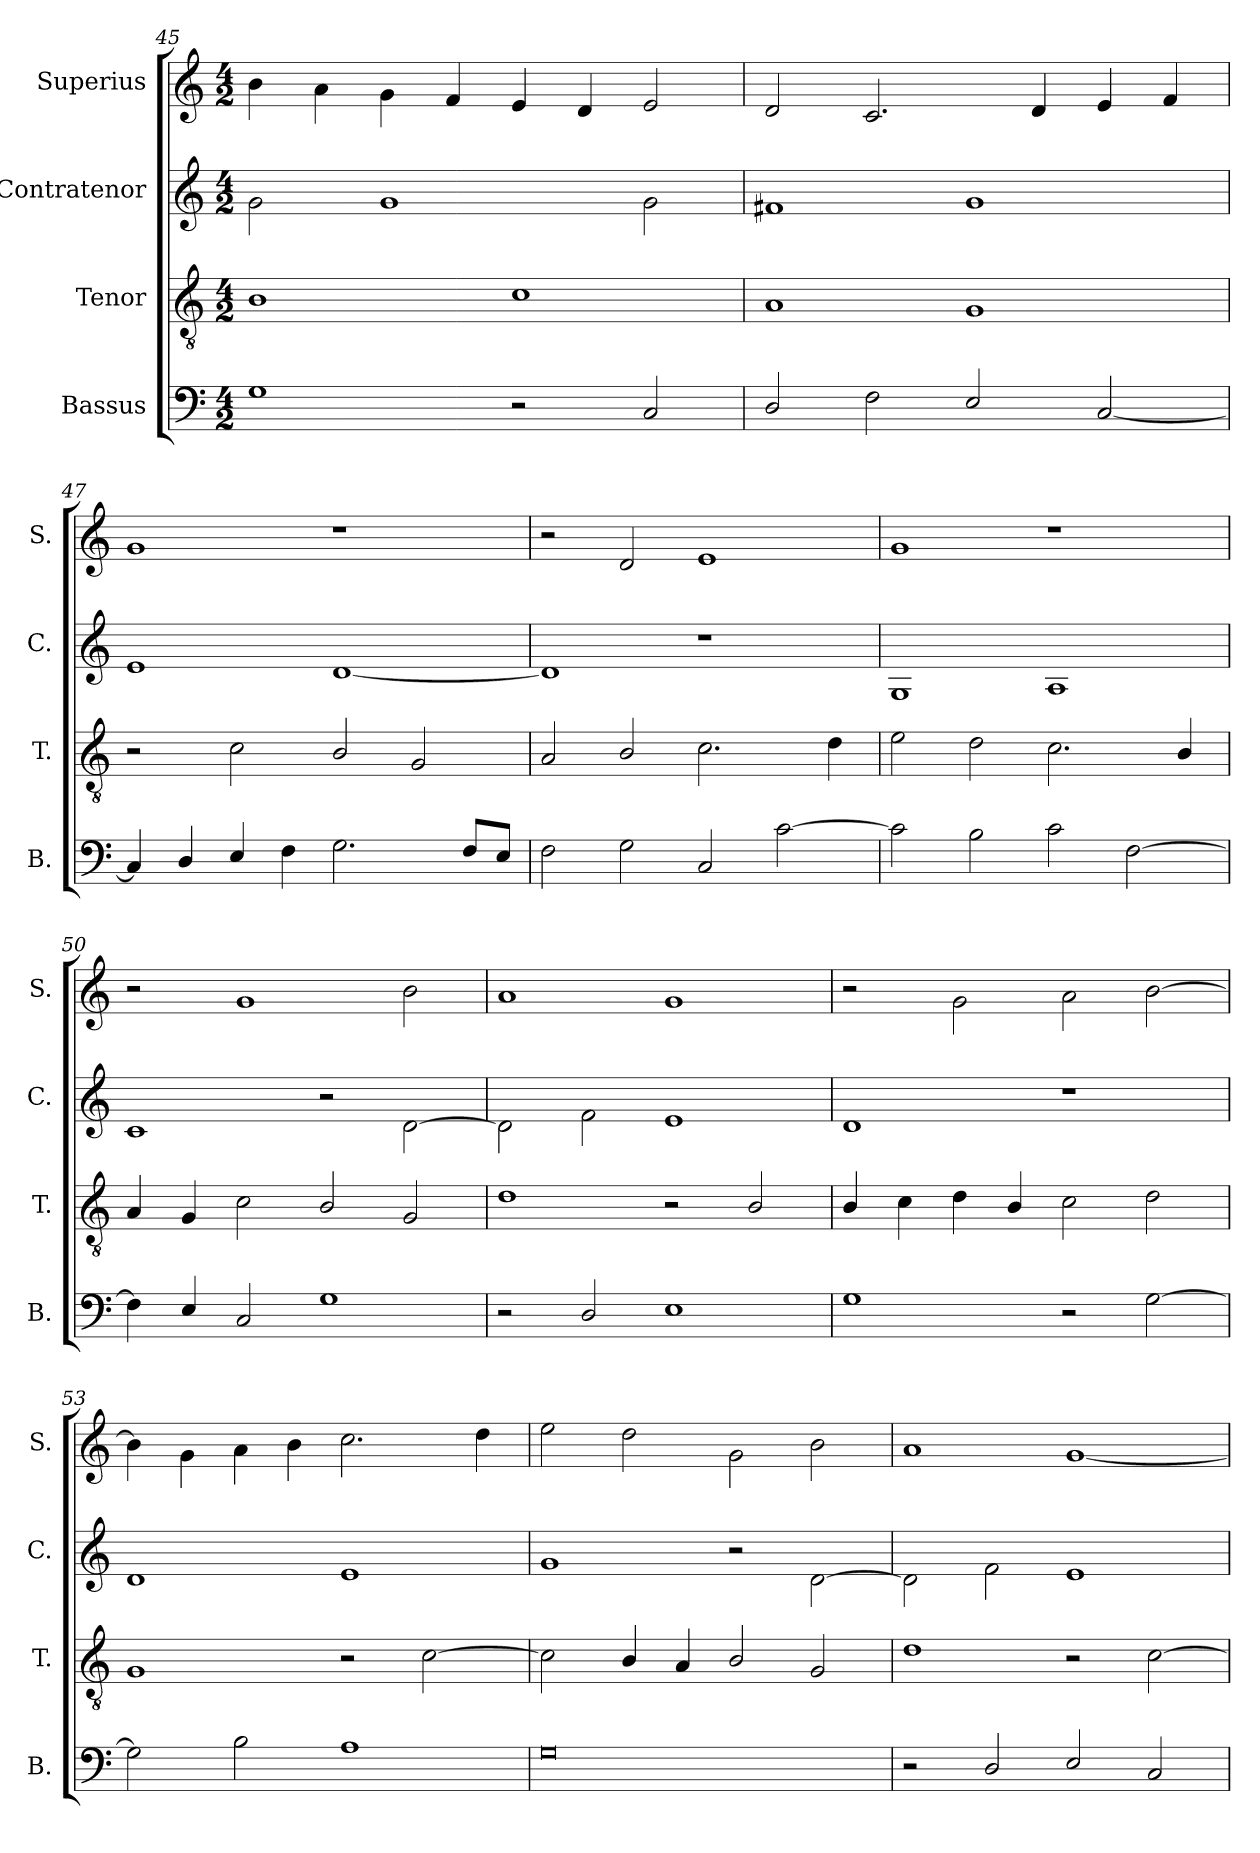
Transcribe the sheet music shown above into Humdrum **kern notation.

**kern	**kern	**kern	**kern
*part4	*part3	*part2	*part1
*staff4	*staff3	*staff2	*staff1
*I"Bassus	*I"Tenor	*I"Contratenor	*I"Superius
*I'B.	*I'T.	*I'C.	*I'S.
*clefF4	*clefGv2	*clefG2	*clefG2
*k[]	*k[]	*k[]	*k[]
*M4/2	*M4/2	*M4/2	*M4/2
=45	=45	=45	=45
1G	1B	2g\	4b\
.	.	.	4a\
.	.	1g	4g\
.	.	.	4f/
2r	1c	.	4e/
.	.	.	4d/
2C/	.	2g\	2e/
=46	=46	=46	=46
2D/	1A	1f#X	2d/
2F\	.	.	2.c/
2E/	1G	1g	.
.	.	.	4d/
[2C/	.	.	4e/
.	.	.	4f/
=47	=47	=47	=47
4C/]	2r	1e	1g
4D/	.	.	.
4E/	2c\	.	.
4F\	.	.	.
2.G\	2B/	[1d	1r
.	2G/	.	.
8F/L	.	.	.
8E/J	.	.	.
=48	=48	=48	=48
2F\	2A/	1d]	2r
2G\	2B/	.	2d/
2C/	2.c\	1r	1e
[2c\	.	.	.
.	4d\	.	.
=49	=49	=49	=49
2c\]	2e\	1G	1g
2B\	2d\	.	.
2c\	2.c\	1A	1r
[2F\	.	.	.
.	4B/	.	.
!!LO:LB:g=z
=50	=50	=50	=50
4F\]	4A/	1c	2r
4E/	4G/	.	.
2C/	2c\	.	1g
1G	2B/	2r	.
.	2G/	[2d\	2b\
=51	=51	=51	=51
2r	1d	2d\]	1a
2D/	.	2f\	.
1E	2r	1e	1g
.	2B/	.	.
=52	=52	=52	=52
1G	4B/	1d	2r
.	4c\	.	.
.	4d\	.	2g\
.	4B/	.	.
2r	2c\	1r	2a\
[2G\	2d\	.	[2b\
=53	=53	=53	=53
2G\]	1G	1d	4b\]
.	.	.	4g\
2B\	.	.	4a\
.	.	.	4b\
1A	2r	1e	2.cc\
.	[2c\	.	.
.	.	.	4dd\
=54	=54	=54	=54
0G	2c\]	1g	2ee\
.	4B/	.	2dd\
.	4A/	.	.
.	2B/	2r	2g\
.	2G/	[2d\	2b\
=55	=55	=55	=55
2r	1d	2d\]	1a
2D/	.	2f\	.
2E/	2r	1e	[1g
2C/	[2c\	.	.
=	=	=	=
*-	*-	*-	*-
